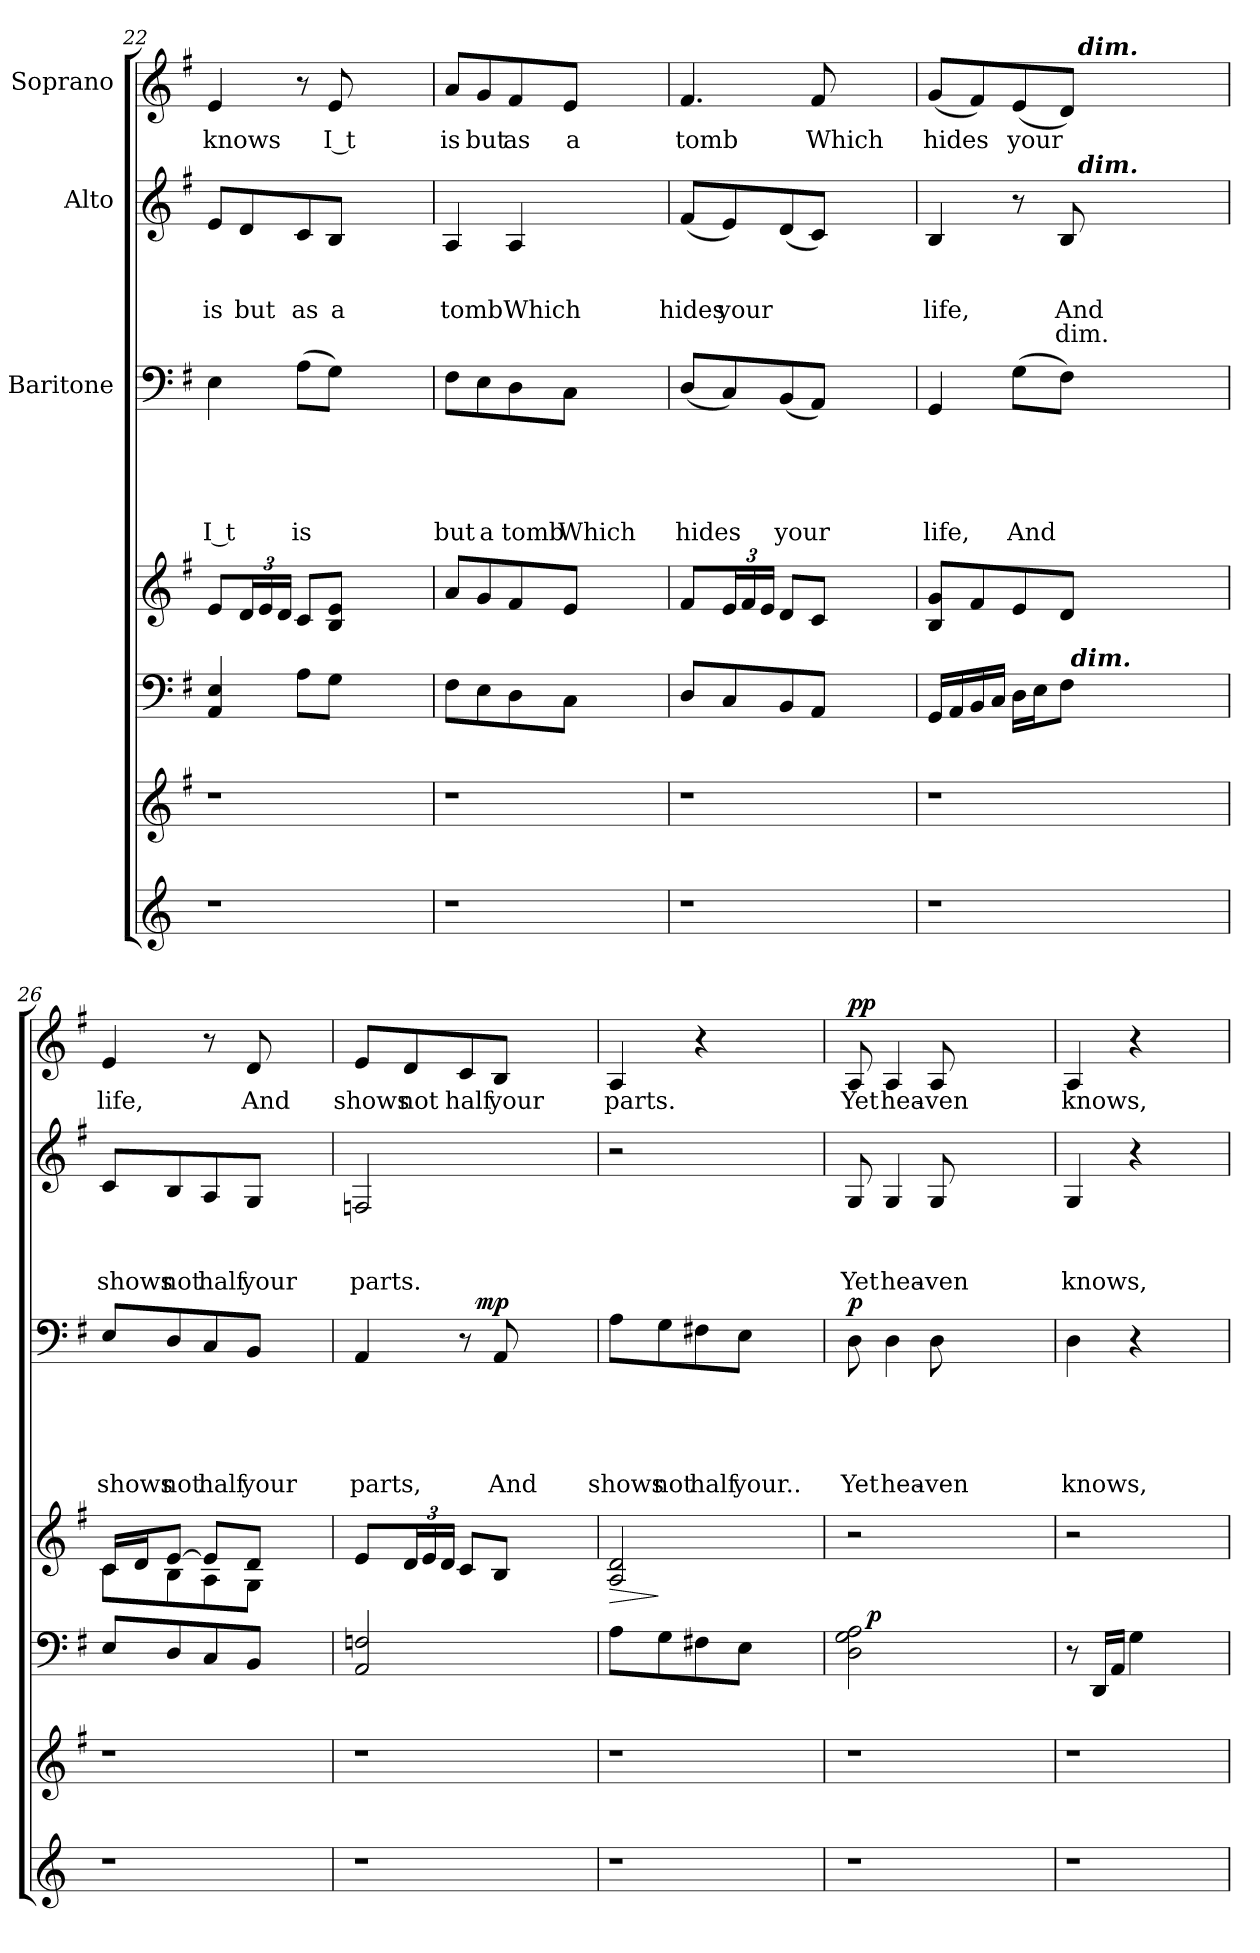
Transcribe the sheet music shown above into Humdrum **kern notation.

**kern	**kern	**kern	**kern	**dynam	**kern	**text	**text	**text	**text	**text	**dynam	**kern	**text	**text	**text	**text	**kern	**text	**dynam
*part6	*part5	*part4	*part4	*part4	*part3	*part3	*part3	*part3	*part3	*part3	*part3	*part2	*part2	*part2	*part2	*part2	*part1	*part1	*part1
*staff7	*staff6	*staff5	*staff4	*staff4/5	*staff3	*staff3	*staff3	*staff3	*staff3	*staff3	*staff3	*staff2	*staff2	*staff2	*staff2	*staff2	*staff1	*staff1	*staff1
*	*	*	*	*	*I"Baritone	*	*	*	*	*	*	*I"Alto	*	*	*	*	*I"Soprano	*	*
*clefG2	*clefG2	*clefF4	*clefG2	*	*clefF4	*	*	*	*	*	*	*clefG2	*	*	*	*	*clefG2	*	*
*	*ITrd-3c-5	*ITrd-3c-5	*ITrd-3c-5	*	*ITrd-3c-5	*	*	*	*	*	*	*ITrd-3c-5	*	*	*	*	*ITrd-3c-5	*	*
*k[]	*k[]	*k[]	*k[]	*	*k[]	*	*	*	*	*	*	*k[]	*	*	*	*	*k[]	*	*
*C:	*C:	*C:	*C:	*	*C:	*	*	*	*	*	*	*C:	*	*	*	*	*C:	*	*
=22	=22	=22	=22	=22	=22	=22	=22	=22	=22	=22	=22	=22	=22	=22	=22	=22	=22	=22	=22
!	!	!	!	!	!	!	!	!	!	!LO:LY:b:rj	!	!	!	!	!LO:LY:b	!	!	!LO:LY:b	!
1r	1r	4D/ 4A/	8a/L	.	4A\	.	.	.	.	I t	.	8a/L	.	.	is	.	4a/	knows	.
*	*	*	*Xbrackettup	*	*	*	*	*	*	*	*	*	*	*	*	*	*	*	*
!	!	!	!	!	!	!	!	!	!	!	!	!	!	!	!LO:LY:b	!	!	!	!
.	.	.	24g/L	.	.	.	.	.	.	.	.	8g/	.	.	but	.	.	.	.
.	.	.	24a/	.	.	.	.	.	.	.	.	.	.	.	.	.	.	.	.
.	.	.	24g/JJ	.	.	.	.	.	.	.	.	.	.	.	.	.	.	.	.
!	!	!	!	!	!	!	!	!	!	!LO:LY:b	!	!	!	!	!LO:LY:b	!	!	!	!
.	.	8d\L	8f/L	.	(>8d\L	.	.	.	.	is	.	8f/	.	.	as	.	8r	.	.
!	!	!	!	!	!	!	!	!	!	!	!	!	!	!	!LO:LY:b	!	!	!LO:LY:b:rj	!
.	.	8c\J	8e/ 8a/J	.	8c\J)	.	.	.	.	.	.	8e/J	.	.	a	.	8a/	I t	.
.	.	2ryy	2ryy	.	2ryy	.	.	.	.	.	.	2ryy	.	.	.	.	2ryy	.	.
=23	=23	=23	=23	=23	=23	=23	=23	=23	=23	=23	=23	=23	=23	=23	=23	=23	=23	=23	=23
!	!	!	!	!	!	!	!	!	!	!LO:LY:b	!	!	!	!	!LO:LY:b	!	!	!LO:LY:b	!
1r	1r	8B\L	8dd/L	.	8B\L	.	.	.	.	but	.	4d/	.	.	tomb	.	8dd/L	is	.
!	!	!	!	!	!	!	!	!	!	!LO:LY:b	!	!	!	!	!	!	!	!LO:LY:b	!
.	.	8A\	8cc/	.	8A\	.	.	.	.	a	.	.	.	.	.	.	8cc/	but	.
!	!	!	!	!	!	!	!	!	!	!LO:LY:b	!	!	!	!	!LO:LY:b	!	!	!LO:LY:b	!
.	.	8G\	8b/	.	8G\	.	.	.	.	tomb	.	4d/	.	.	Which	.	8b/	as	.
!	!	!	!	!	!	!	!	!	!	!LO:LY:b	!	!	!	!	!	!	!	!LO:LY:b	!
.	.	8F\J	8a/J	.	8F\J	.	.	.	.	Which	.	.	.	.	.	.	8a/J	a	.
.	.	2ryy	2ryy	.	2ryy	.	.	.	.	.	.	2ryy	.	.	.	.	2ryy	.	.
!!LO:PB:g=z
=24	=24	=24	=24	=24	=24	=24	=24	=24	=24	=24	=24	=24	=24	=24	=24	=24	=24	=24	=24
!	!	!	!	!	!	!	!	!	!	!LO:LY:b	!	!	!	!	!LO:LY:b	!	!	!LO:LY:b	!
1r	1r	8G/L	8b/L	.	(>8G/L	.	.	.	.	hides	.	(>8b/L	.	.	hides	.	4.b/	tomb	.
!	!	!	!	!	!	!	!	!	!	!	!	!	!	!	!LO:LY:b	!	!	!	!
.	.	8F/	24a/L	.	8F/)	.	.	.	.	.	.	8a/)	.	.	your	.	.	.	.
.	.	.	24b/	.	.	.	.	.	.	.	.	.	.	.	.	.	.	.	.
.	.	.	24a/JJ	.	.	.	.	.	.	.	.	.	.	.	.	.	.	.	.
!	!	!	!	!	!	!	!	!	!	!LO:LY:b	!	!	!	!	!	!	!	!	!
.	.	8E/	8g/L	.	(>8E/	.	.	.	.	your	.	(>8g/	.	.	.	.	.	.	.
!	!	!	!	!	!	!	!	!	!	!	!	!	!	!	!	!	!	!LO:LY:b	!
.	.	8D/J	8f/J	.	8D/J)	.	.	.	.	.	.	8f/J)	.	.	.	.	8b/	Which	.
.	.	2ryy	2ryy	.	2ryy	.	.	.	.	.	.	2ryy	.	.	.	.	2ryy	.	.
=25	=25	=25	=25	=25	=25	=25	=25	=25	=25	=25	=25	=25	=25	=25	=25	=25	=25	=25	=25
!	!	!	!	!	!	!	!	!	!	!LO:LY:b	!	!	!	!	!LO:LY:b	!	!	!LO:LY:b	!
*	*	*^	*	*	*	*	*	*	*	*	*	*^	*	*	*	*	*^	*	*
1r	1r	16C/LL	3ryy	8e/ 8cc/L	.	4C/	.	.	.	.	life,	.	4e/	4ryy	.	.	life,	.	(>8cc/L	4ryy	hides	.
.	.	16D/	.	.	.	.	.	.	.	.	.	.	.	.	.	.	.	.	.	.	.	.
.	.	16E/	.	8b/	.	.	.	.	.	.	.	.	.	.	.	.	.	.	8b/)	.	.	.
.	.	16F/JJ	.	.	.	.	.	.	.	.	.	.	.	.	.	.	.	.	.	.	.	.
!	!	!	!	!	!	!	!	!	!	!	!LO:LY:b	!	!	!	!	!	!	!	!	!	!LO:LY:b	!
.	.	16G\LL	.	8a/	.	(>8c\L	.	.	.	.	And	.	8r	8ryy	.	.	.	.	(>8a/	8ryy	your	.
.	.	16A\J	.	.	.	.	.	.	.	.	.	.	.	.	.	.	.	.	.	.	.	.
.	.	.	24.ryy	.	.	.	.	.	.	.	.	.	.	.	.	.	.	.	.	.	.	.
!	!	!	!	!	!	!	!	!	!	!	!	!	!	!	!	!	!LO:LY:b	!LO:LY:b	!	!	!	!
.	.	8B\J	.	8g/J	.	8B\J)	.	.	.	.	.	.	8e/	32ryy	.	.	And	dim.	8g/J)	32ryy	.	.
!	!	!	!LO:TX:a:Bi:t=dim.	!	!	!	!	!	!	!	!	!	!	!	!	!	!	!	!	!	!	!
.	.	.	3ryy	.	.	.	.	.	.	.	.	.	.	.	.	.	.	.	.	.	.	.
!	!	!	!	!	!	!	!	!	!	!	!	!	!	!	!	!	!	!	!	!LO:TX:a:Bi:t=dim.	!	!
!	!	!	!	!	!	!	!	!	!	!	!	!	!	!LO:TX:a:Bi:t=dim.	!	!	!	!	!	!	!	!
.	.	.	.	.	.	.	.	.	.	.	.	.	.	2ryy	.	.	.	.	.	2ryy	.	.
.	.	2ryy	.	2ryy	.	2ryy	.	.	.	.	.	.	2ryy	.	.	.	.	.	2ryy	.	.	.
.	.	.	6ryy	.	.	.	.	.	.	.	.	.	.	.	.	.	.	.	.	.	.	.
.	.	.	12ryy	.	.	.	.	.	.	.	.	.	.	.	.	.	.	.	.	.	.	.
.	.	.	.	.	.	.	.	.	.	.	.	.	.	16.ryy	.	.	.	.	.	16.ryy	.	.
.	.	.	48ryy	.	.	.	.	.	.	.	.	.	.	.	.	.	.	.	.	.	.	.
=26	=26	=26	=26	=26	=26	=26	=26	=26	=26	=26	=26	=26	=26	=26	=26	=26	=26	=26	=26	=26	=26	=26
*	*	*	*	*^	*	*	*	*	*	*	*	*	*	*	*	*	*	*	*	*	*	*
!	!	!	!	!	!	!	!	!	!	!	!	!LO:LY:b	!	!	!	!	!	!LO:LY:b	!	!	!	!LO:LY:b	!
*	*	*	*	*	*	*	*	*	*	*	*	*	*	*v	*v	*	*	*	*	*	*	*	*
*	*	*v	*v	*	*	*	*	*	*	*	*	*	*	*	*	*	*	*	*v	*v	*	*
1r	1r	8A/L	16f/LL	8f\L	.	8A/L	.	.	.	.	shows	.	8f/L	.	.	shows	.	4a/	life,	.
.	.	.	16g/J	.	.	.	.	.	.	.	.	.	.	.	.	.	.	.	.	.
!	!	!	!	!	!	!	!	!	!	!	!LO:LY:b	!	!	!	!	!LO:LY:b	!	!	!	!
.	.	8G/	[>8a/J	8e\	.	8G/	.	.	.	.	not	.	8e/	.	.	not	.	.	.	.
!	!	!	!	!	!	!	!	!	!	!	!LO:LY:b	!	!	!	!	!LO:LY:b	!	!	!	!
.	.	8F/	8a/L]	8d\	.	8F/	.	.	.	.	half	.	8d/	.	.	half	.	8r	.	.
!	!	!	!	!	!	!	!	!	!	!	!LO:LY:b	!	!	!	!	!LO:LY:b	!	!	!LO:LY:b	!
.	.	8E/J	8g/J	8c\J	.	8E/J	.	.	.	.	your	.	8c/J	.	.	your	.	8g/	And	.
.	.	2ryy	2ryy	2ryy	.	2ryy	.	.	.	.	.	.	2ryy	.	.	.	.	2ryy	.	.
=27	=27	=27	=27	=27	=27	=27	=27	=27	=27	=27	=27	=27	=27	=27	=27	=27	=27	=27	=27	=27
!	!	!	!	!	!	!	!	!	!	!	!LO:LY:b	!	!	!	!	!LO:LY:b	!	!	!LO:LY:b	!
*	*	*	*v	*v	*	*^	*	*	*	*	*	*	*	*	*	*	*	*	*	*
1r	1r	2D/ 2B-X/	8a/L	.	4D/	4ryy	.	.	.	.	parts,	.	2B-X/	.	.	parts.	.	8a/L	shows	.
!	!	!	!	!	!	!	!	!	!	!	!	!	!	!	!	!	!	!	!LO:LY:b	!
.	.	.	24g/L	.	.	.	.	.	.	.	.	.	.	.	.	.	.	8g/	not	.
.	.	.	24a/	.	.	.	.	.	.	.	.	.	.	.	.	.	.	.	.	.
.	.	.	24g/JJ	.	.	.	.	.	.	.	.	.	.	.	.	.	.	.	.	.
!	!	!	!	!	!	!	!	!	!	!	!	!	!	!	!	!	!	!	!LO:LY:b	!
.	.	.	8f/L	.	8r	16ryy	.	.	.	.	.	.	.	.	.	.	.	8f/	half	.
!	!	!	!	!	!	!	!	!	!	!	!	!LO:DY:a	!	!	!	!	!	!	!	!
.	.	.	.	.	.	2ryy	.	.	.	.	.	mp	.	.	.	.	.	.	.	.
!	!	!	!	!	!	!	!	!	!	!	!LO:LY:b	!	!	!	!	!	!	!	!LO:LY:b	!
.	.	.	8e/J	.	8D/	.	.	.	.	.	And	.	.	.	.	.	.	8e/J	your	.
.	.	2ryy	2ryy	.	2ryy	.	.	.	.	.	.	.	2ryy	.	.	.	.	2ryy	.	.
.	.	.	.	.	.	8.ryy	.	.	.	.	.	.	.	.	.	.	.	.	.	.
=28	=28	=28	=28	=28	=28	=28	=28	=28	=28	=28	=28	=28	=28	=28	=28	=28	=28	=28	=28	=28
!	!	!	!	!LO:HP:b	!	!	!	!	!	!	!LO:LY:b	!	!	!	!	!	!	!	!LO:LY:b	!
*	*	*	*	*	*v	*v	*	*	*	*	*	*	*	*	*	*	*	*	*	*
1r	1r	8d\L	2d/ 2g/	>	8d\L	.	.	.	.	shows	.	2r	.	.	.	.	4d/	parts.	.
!	!	!	!	!	!	!	!	!	!	!LO:LY:b	!	!	!	!	!	!	!	!	!
.	.	8c\	.	]	8c\	.	.	.	.	not	.	.	.	.	.	.	.	.	.
!	!	!	!	!	!	!	!	!	!	!LO:LY:b	!	!	!	!	!	!	!	!	!
.	.	8Bn\	.	.	8Bn\	.	.	.	.	half	.	.	.	.	.	.	4r	.	.
!	!	!	!	!	!	!	!	!	!	!LO:LY:b	!	!	!	!	!	!	!	!	!
.	.	8A\J	.	.	8A\J	.	.	.	.	your..	.	.	.	.	.	.	.	.	.
.	.	2ryy	2ryy	.	2ryy	.	.	.	.	.	.	2ryy	.	.	.	.	2ryy	.	.
!!LO:PB:g=z
=29	=29	=29	=29	=29	=29	=29	=29	=29	=29	=29	=29	=29	=29	=29	=29	=29	=29	=29	=29
!	!	!	!	!	!	!	!	!	!	!LO:LY:b	!LO:DY:a	!	!	!	!LO:LY:b	!	!	!LO:LY:b	!LO:DY:a
!	!	!	!	!	!	!	!	!	!	!	!	!	!	!	!	!	!	!	!LO:DY:n=1:b
*	*	*^	*	*	*	*	*	*	*	*	*	*	*	*	*	*	*	*	*
1r	1r	2G\ 2c\ 2d\	24ryy	2r	.	8G\	.	.	.	.	Yet	p	8c/	.	.	Yet	.	8d/	Yet	p p
.	.	.	96ryy	.	.	.	.	.	.	.	.	.	.	.	.	.	.	.	.	.
!	!	!	!	!	!LO:DY:a=2	!	!	!	!	!	!	!	!	!	!	!	!	!	!	!
.	.	.	3%2ryy	.	p	.	.	.	.	.	.	.	.	.	.	.	.	.	.	.
!	!	!	!	!	!	!	!	!	!	!	!LO:LY:b	!	!	!	!	!LO:LY:b	!	!	!LO:LY:b	!
.	.	.	.	.	.	4G\	.	.	.	.	hea-	.	4c/	.	.	hea-	.	4d/	hea-	.
!	!	!	!	!	!	!	!	!	!	!	!LO:LY:b	!	!	!	!	!LO:LY:b	!	!	!LO:LY:b	!
.	.	.	.	.	.	8G\	.	.	.	.	-ven	.	8c/	.	.	-ven	.	8d/	-ven	.
.	.	2ryy	.	2ryy	.	2ryy	.	.	.	.	.	.	2ryy	.	.	.	.	2ryy	.	.
.	.	.	6ryy	.	.	.	.	.	.	.	.	.	.	.	.	.	.	.	.	.
.	.	.	12ryy	.	.	.	.	.	.	.	.	.	.	.	.	.	.	.	.	.
.	.	.	48.ryy	.	.	.	.	.	.	.	.	.	.	.	.	.	.	.	.	.
=30	=30	=30	=30	=30	=30	=30	=30	=30	=30	=30	=30	=30	=30	=30	=30	=30	=30	=30	=30	=30
!	!	!	!	!	!	!	!	!	!	!	!LO:LY:b	!	!	!	!	!LO:LY:b	!	!	!LO:LY:b	!
*	*	*v	*v	*	*	*	*	*	*	*	*	*	*	*	*	*	*	*	*	*
1r	1r	8r	2r	.	4G\	.	.	.	.	knows,	.	4c/	.	.	knows,	.	4d/	knows,	.
.	.	16GG/LL	.	.	.	.	.	.	.	.	.	.	.	.	.	.	.	.	.
.	.	16D/JJ	.	.	.	.	.	.	.	.	.	.	.	.	.	.	.	.	.
.	.	4c\	.	.	4r	.	.	.	.	.	.	4r	.	.	.	.	4r	.	.
.	.	2ryy	2ryy	.	2ryy	.	.	.	.	.	.	2ryy	.	.	.	.	2ryy	.	.
=	=	=	=	=	=	=	=	=	=	=	=	=	=	=	=	=	=	=	=
*-	*-	*-	*-	*-	*-	*-	*-	*-	*-	*-	*-	*-	*-	*-	*-	*-	*-	*-	*-
